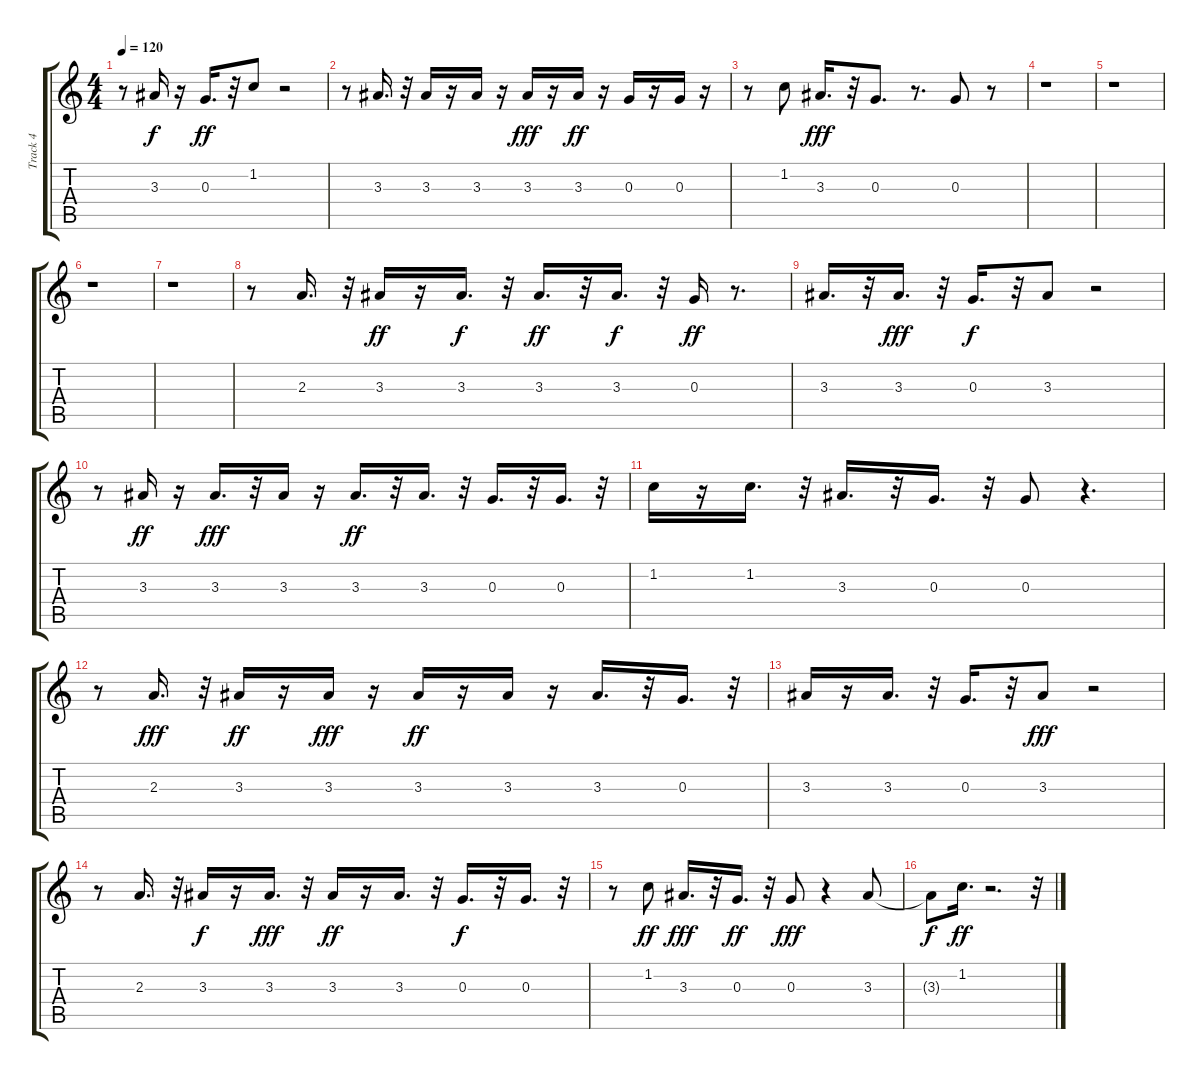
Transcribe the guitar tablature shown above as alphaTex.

\track ("Track 4" "Track 4") {instrument acousticguitarsteel}
\staff {score tabs}
\tuning (E4 B3 G3 D3 A2 E2) {hide}
\ts (4 4)
\tempo 120
\clef g2
\ks c
r.8{dy f} 3.3.16 r.16 0.3.16{d dy ff} r.32 1.2.8 r.2 |
r.8 3.3.16{d} r.32 3.3.16 r.16 3.3.16 r.16 3.3.16{dy fff} r.16 3.3.16{dy ff} r.16 0.3.16 r.16 0.3.16 r.16 |
r.8 1.2.8 3.3.16{d dy fff} r.32 0.3.8{d} r.8{d} 0.3.8 r.8 |
r.1 |
r.1 |
r.1 |
r.1 |
r.8 2.3.16{d} r.32 3.3.16{dy ff} r.16 3.3.16{d dy f} r.32 3.3.16{d dy ff} r.32 3.3.16{d dy f} r.32 0.3.16{dy ff} r.8{d} |
3.3.16{d} r.32 3.3.16{d dy fff} r.32 0.3.16{d dy f} r.32 3.3.8 r.2 |
r.8 3.3.16{dy ff} r.16 3.3.16{d dy fff} r.32 3.3.16 r.16 3.3.16{d dy ff} r.32 3.3.16{d} r.32 0.3.16{d} r.32 0.3.16{d} r.32 |
1.2.16 r.16 1.2.16{d} r.32 3.3.16{d} r.32 0.3.16{d} r.32 0.3.8 r.4{d} |
r.8 2.3.16{d dy fff} r.32 3.3.16{dy ff} r.16 3.3.16{dy fff} r.16 3.3.16{dy ff} r.16 3.3.16 r.16 3.3.16{d} r.32 0.3.16{d} r.32 |
3.3.16 r.16 3.3.16{d} r.32 0.3.16{d} r.32 3.3.8{dy fff} r.2 |
r.8 2.3.16{d} r.32 3.3.16{dy f} r.16 3.3.16{d dy fff} r.32 3.3.16{dy ff} r.16 3.3.16{d} r.32 0.3.16{d dy f} r.32 0.3.16{d} r.32 |
r.8 1.2.8{dy ff} 3.3.16{d dy fff} r.32 0.3.16{d dy ff} r.32 0.3.8{dy fff} r.4 3.3.8 |
3.3{t}.8{dy f} 1.2.16{d dy ff} r.2{d} r.32
